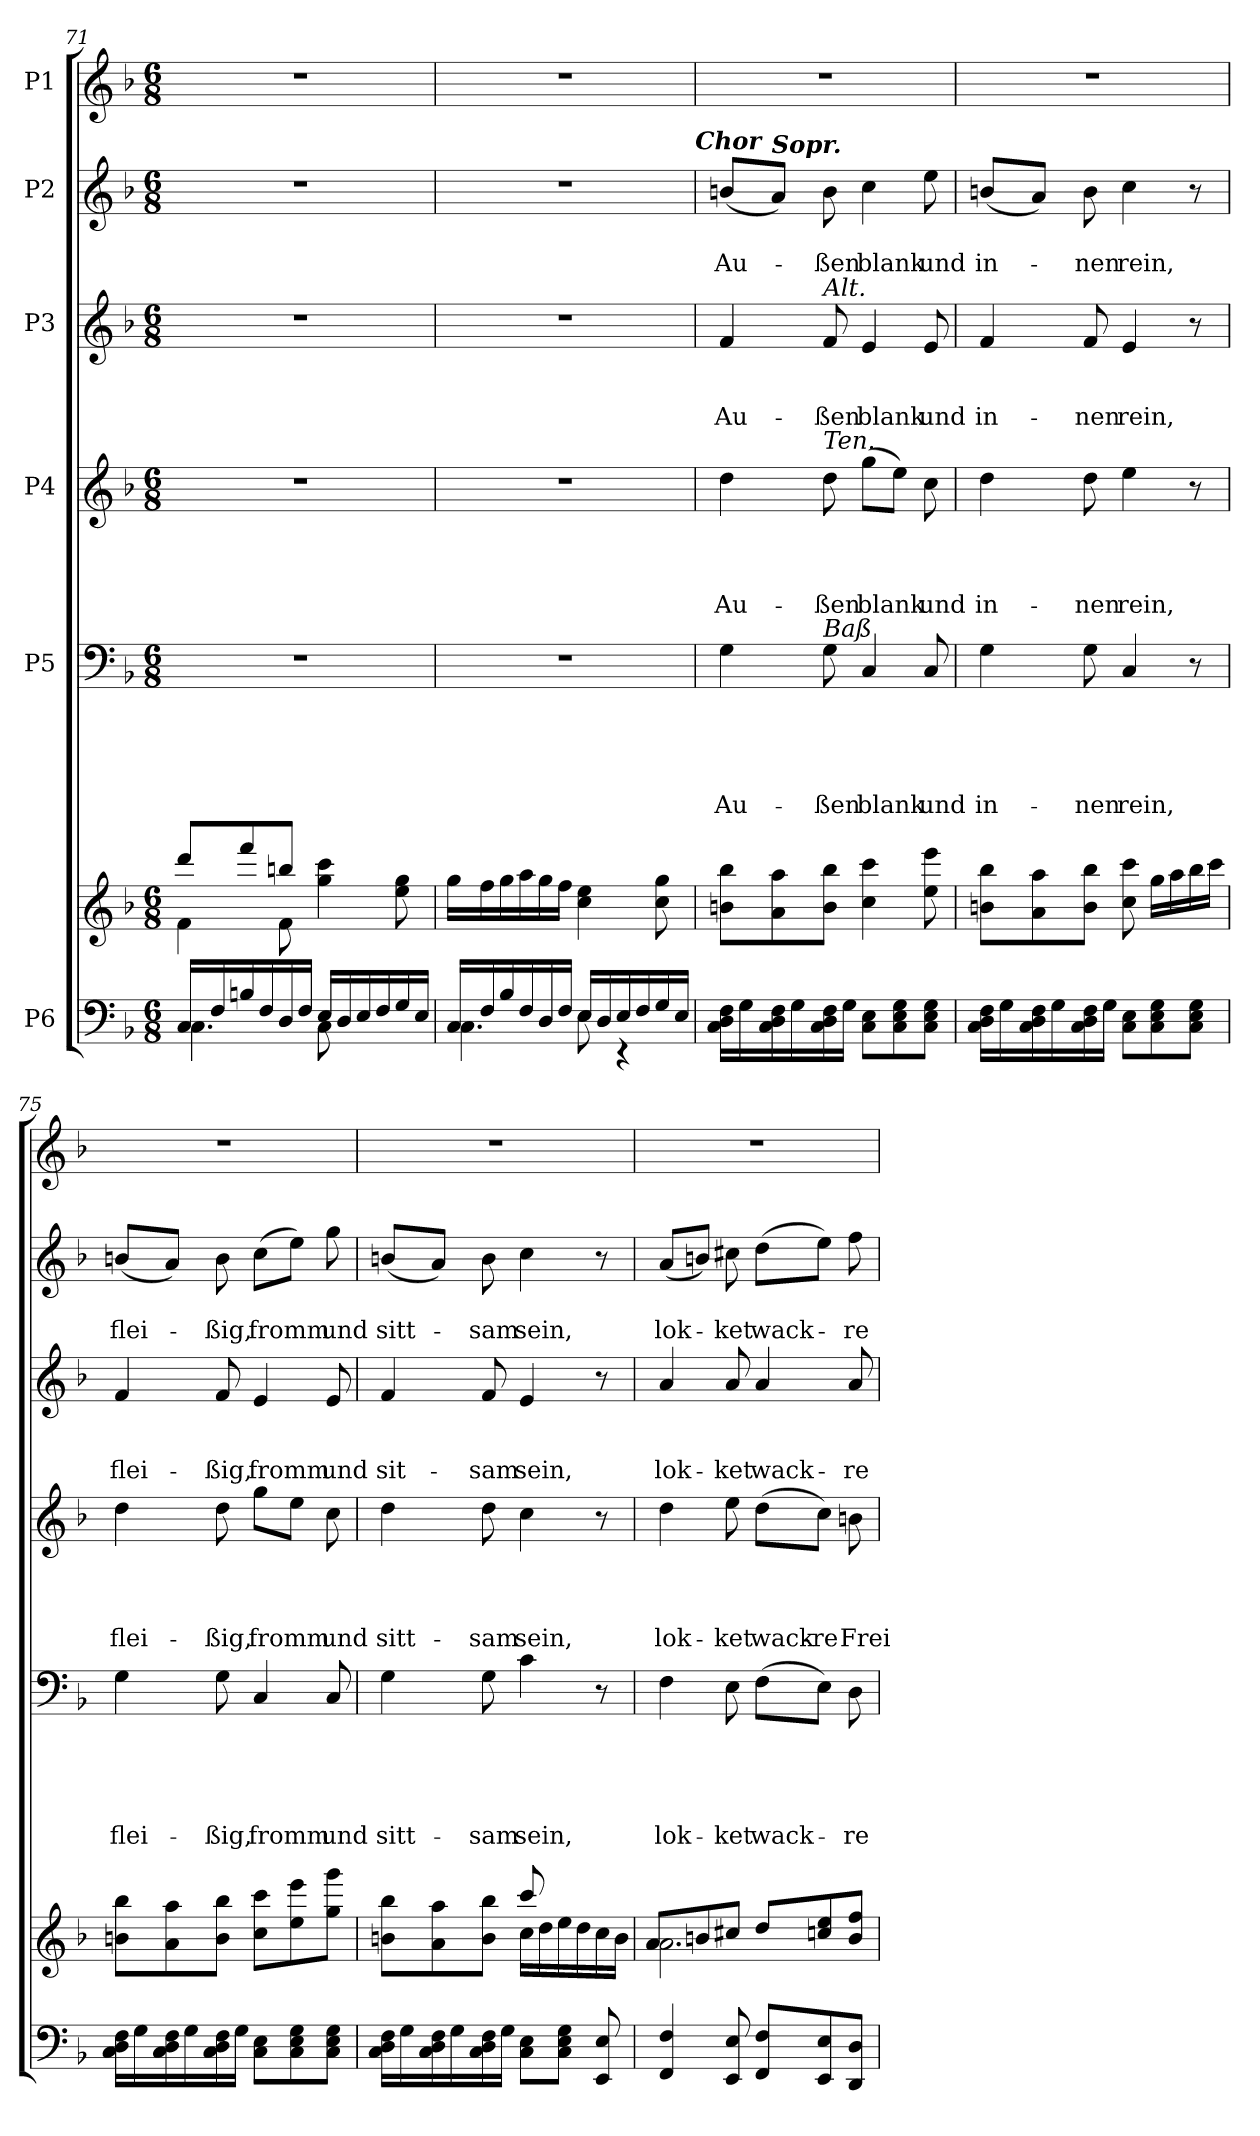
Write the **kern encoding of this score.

**kern	**kern	**kern	**text	**text	**text	**text	**text	**kern	**text	**text	**text	**text	**kern	**text	**text	**text	**kern	**text	**text	**kern
*part6	*part6	*part5	*part5	*part5	*part5	*part5	*part5	*part4	*part4	*part4	*part4	*part4	*part3	*part3	*part3	*part3	*part2	*part2	*part2	*part1
*staff7	*staff6	*staff5	*staff5	*staff5	*staff5	*staff5	*staff5	*staff4	*staff4	*staff4	*staff4	*staff4	*staff3	*staff3	*staff3	*staff3	*staff2	*staff2	*staff2	*staff1
*I"P6	*	*I"P5	*	*	*	*	*	*I"P4	*	*	*	*	*I"P3	*	*	*	*I"P2	*	*	*I"P1
*clefF4	*clefG2	*clefF4	*	*	*	*	*	*clefG2	*	*	*	*	*clefG2	*	*	*	*clefG2	*	*	*clefG2
*	*	*	*	*	*	*	*	*ITrd7c12	*	*	*	*	*	*	*	*	*	*	*	*
*k[b-]	*k[b-]	*k[b-]	*	*	*	*	*	*k[b-]	*	*	*	*	*k[b-]	*	*	*	*k[b-]	*	*	*k[b-]
*F:	*F:	*F:	*	*	*	*	*	*F:	*	*	*	*	*F:	*	*	*	*F:	*	*	*F:
*M6/8	*M6/8	*M6/8	*	*	*	*	*	*M6/8	*	*	*	*	*M6/8	*	*	*	*M6/8	*	*	*M6/8
=71	=71	=71	=71	=71	=71	=71	=71	=71	=71	=71	=71	=71	=71	=71	=71	=71	=71	=71	=71	=71
*^	*^	*	*	*	*	*	*	*	*	*	*	*	*	*	*	*	*	*	*	*
!	!	!	!	!LO:N:vis=1	!	!	!	!	!	!LO:N:vis=1	!	!	!	!	!LO:N:vis=1	!	!	!	!LO:N:vis=1	!	!	!LO:N:vis=1
16C/LL	4.C\	4f\	8ddd/L	2.r	.	.	.	.	.	2.r	.	.	.	.	2.r	.	.	.	2.r	.	.	2.r
16F/	.	.	.	.	.	.	.	.	.	.	.	.	.	.	.	.	.	.	.	.	.	.
16Bn/	.	.	8fff/	.	.	.	.	.	.	.	.	.	.	.	.	.	.	.	.	.	.	.
16F/	.	.	.	.	.	.	.	.	.	.	.	.	.	.	.	.	.	.	.	.	.	.
16D/	.	8f\	8bbn/J	.	.	.	.	.	.	.	.	.	.	.	.	.	.	.	.	.	.	.
16F/JJ	.	.	.	.	.	.	.	.	.	.	.	.	.	.	.	.	.	.	.	.	.	.
16E/LL	8C\	4.ryy	4gg\ 4ccc\	.	.	.	.	.	.	.	.	.	.	.	.	.	.	.	.	.	.	.
16D/	.	.	.	.	.	.	.	.	.	.	.	.	.	.	.	.	.	.	.	.	.	.
16E/	4ryy	.	.	.	.	.	.	.	.	.	.	.	.	.	.	.	.	.	.	.	.	.
16F/	.	.	.	.	.	.	.	.	.	.	.	.	.	.	.	.	.	.	.	.	.	.
16G/	.	.	8ee\ 8gg\	.	.	.	.	.	.	.	.	.	.	.	.	.	.	.	.	.	.	.
16E/JJ	.	.	.	.	.	.	.	.	.	.	.	.	.	.	.	.	.	.	.	.	.	.
=72	=72	=72	=72	=72	=72	=72	=72	=72	=72	=72	=72	=72	=72	=72	=72	=72	=72	=72	=72	=72	=72	=72
!	!	!	!	!LO:N:vis=1	!	!	!	!	!	!LO:N:vis=1	!	!	!	!	!LO:N:vis=1	!	!	!	!LO:N:vis=1	!	!	!LO:N:vis=1
16C/LL	4.C\	2.ryy	16gg\LL	2.r	.	.	.	.	.	2.r	.	.	.	.	2.r	.	.	.	2.r	.	.	2.r
16F/	.	.	16ff\	.	.	.	.	.	.	.	.	.	.	.	.	.	.	.	.	.	.	.
16B-/	.	.	16gg\	.	.	.	.	.	.	.	.	.	.	.	.	.	.	.	.	.	.	.
16F/	.	.	16aa\	.	.	.	.	.	.	.	.	.	.	.	.	.	.	.	.	.	.	.
16D/	.	.	16gg\	.	.	.	.	.	.	.	.	.	.	.	.	.	.	.	.	.	.	.
16F/JJ	.	.	16ff\JJ	.	.	.	.	.	.	.	.	.	.	.	.	.	.	.	.	.	.	.
16E/LL	8E\	.	4cc\ 4ee\	.	.	.	.	.	.	.	.	.	.	.	.	.	.	.	.	.	.	.
16D/	.	.	.	.	.	.	.	.	.	.	.	.	.	.	.	.	.	.	.	.	.	.
16E/	4rEE	.	.	.	.	.	.	.	.	.	.	.	.	.	.	.	.	.	.	.	.	.
16F/	.	.	.	.	.	.	.	.	.	.	.	.	.	.	.	.	.	.	.	.	.	.
16G/	.	.	8cc\ 8gg\	.	.	.	.	.	.	.	.	.	.	.	.	.	.	.	.	.	.	.
16E/JJ	.	.	.	.	.	.	.	.	.	.	.	.	.	.	.	.	.	.	.	.	.	.
!	!	!	!	!	!	!	!	!	!	!	!	!	!	!	!	!	!	!	!LO:TX:a:Bi:t=Chor	!	!	!
!!LO:LB:g=z
=73	=73	=73	=73	=73	=73	=73	=73	=73	=73	=73	=73	=73	=73	=73	=73	=73	=73	=73	=73	=73	=73	=73
!	!	!	!	!	!	!	!	!	!LO:LY:b	!	!	!	!	!LO:LY:b	!	!	!	!LO:LY:b	!	!	!LO:LY:b	!LO:N:vis=1
16C\ 16D\ 16F\LL	2.ryy	2.ryy	8bn\ 8bb-\L	4G\	.	.	.	.	Au-	4d\	.	.	.	Au-	4f/	.	.	Au-	(<8bn/L	.	Au-	2.r
16G\	.	.	.	.	.	.	.	.	.	.	.	.	.	.	.	.	.	.	.	.	.	.
!	!	!	!	!	!	!	!	!	!	!	!	!	!	!	!	!	!	!	!LO:TX:a:Bi:t=Sopr.	!	!	!
16C\ 16D\ 16F\	.	.	8a\ 8aa\	.	.	.	.	.	.	.	.	.	.	.	.	.	.	.	8a/J)	.	.	.
16G\	.	.	.	.	.	.	.	.	.	.	.	.	.	.	.	.	.	.	.	.	.	.
!	!	!	!	!	!	!	!	!	!	!	!	!	!	!	!LO:TX:a:i:t=Alt.	!	!	!	!	!	!	!
!	!	!	!	!	!	!	!	!	!	!LO:TX:a:i:t=Ten.	!	!	!	!	!	!	!	!	!	!	!	!
!	!	!	!	!LO:TX:a:i:t=Baß	!	!	!	!	!	!	!	!	!	!	!	!	!	!	!	!	!	!
!	!	!	!	!	!	!	!	!	!LO:LY:b	!	!	!	!	!LO:LY:b	!	!	!	!LO:LY:b	!	!	!LO:LY:b	!
16C\ 16D\ 16F\	.	.	8b\ 8bb-\J	8G\	.	.	.	.	-ßen	8d\	.	.	.	-ßen	8f/	.	.	-ßen	8b\	.	-ßen	.
16G\JJ	.	.	.	.	.	.	.	.	.	.	.	.	.	.	.	.	.	.	.	.	.	.
!	!	!	!	!	!	!	!	!	!LO:LY:b	!	!	!	!	!LO:LY:b	!	!	!	!LO:LY:b	!	!	!LO:LY:b	!
8C\ 8E\L	.	.	4cc\ 4ccc\	4C/	.	.	.	.	blank	(>8g\L	.	.	.	blank	4e/	.	.	blank	4cc\	.	blank	.
8C\ 8E\ 8G\	.	.	.	.	.	.	.	.	.	8e\J)	.	.	.	.	.	.	.	.	.	.	.	.
!	!	!	!	!	!	!	!	!	!LO:LY:b	!	!	!	!	!LO:LY:b	!	!	!	!LO:LY:b	!	!	!LO:LY:b	!
8C\ 8E\ 8G\J	.	.	8ee\ 8eee\	8C/	.	.	.	.	und	8c\	.	.	.	und	8e/	.	.	und	8ee\	.	und	.
=74	=74	=74	=74	=74	=74	=74	=74	=74	=74	=74	=74	=74	=74	=74	=74	=74	=74	=74	=74	=74	=74	=74
!	!	!	!	!	!	!	!	!	!LO:LY:b	!	!	!	!	!LO:LY:b	!	!	!	!LO:LY:b	!	!	!LO:LY:b	!LO:N:vis=1
16C\ 16D\ 16F\LL	2.ryy	2.ryy	8bn\ 8bb-\L	4G\	.	.	.	.	in-	4d\	.	.	.	in-	4f/	.	.	in-	(<8bn/L	.	in-	2.r
16G\	.	.	.	.	.	.	.	.	.	.	.	.	.	.	.	.	.	.	.	.	.	.
16C\ 16D\ 16F\	.	.	8a\ 8aa\	.	.	.	.	.	.	.	.	.	.	.	.	.	.	.	8a/J)	.	.	.
16G\	.	.	.	.	.	.	.	.	.	.	.	.	.	.	.	.	.	.	.	.	.	.
!	!	!	!	!	!	!	!	!	!LO:LY:b	!	!	!	!	!LO:LY:b	!	!	!	!LO:LY:b	!	!	!LO:LY:b	!
16C\ 16D\ 16F\	.	.	8b\ 8bb-\J	8G\	.	.	.	.	-nen	8d\	.	.	.	-nen	8f/	.	.	-nen	8b\	.	-nen	.
16G\JJ	.	.	.	.	.	.	.	.	.	.	.	.	.	.	.	.	.	.	.	.	.	.
!	!	!	!	!	!	!	!	!	!LO:LY:b	!	!	!	!	!LO:LY:b	!	!	!	!LO:LY:b	!	!	!LO:LY:b	!
8C\ 8E\L	.	.	8cc\ 8ccc\	4C/	.	.	.	.	rein,	4e\	.	.	.	rein,	4e/	.	.	rein,	4cc\	.	rein,	.
8C\ 8E\ 8G\	.	.	16gg\LL	.	.	.	.	.	.	.	.	.	.	.	.	.	.	.	.	.	.	.
.	.	.	16aa\	.	.	.	.	.	.	.	.	.	.	.	.	.	.	.	.	.	.	.
8C\ 8E\ 8G\J	.	.	16bb-\	8r	.	.	.	.	.	8r	.	.	.	.	8r	.	.	.	8r	.	.	.
.	.	.	16ccc\JJ	.	.	.	.	.	.	.	.	.	.	.	.	.	.	.	.	.	.	.
=75	=75	=75	=75	=75	=75	=75	=75	=75	=75	=75	=75	=75	=75	=75	=75	=75	=75	=75	=75	=75	=75	=75
!	!	!	!	!	!	!	!	!	!LO:LY:b	!	!	!	!	!LO:LY:b	!	!	!	!LO:LY:b	!	!	!LO:LY:b	!LO:N:vis=1
16C\ 16D\ 16F\LL	2.ryy	2.ryy	8bn\ 8bb-\L	4G\	.	.	.	.	flei-	4d\	.	.	.	flei-	4f/	.	.	flei-	(<8bn/L	.	flei-	2.r
16G\	.	.	.	.	.	.	.	.	.	.	.	.	.	.	.	.	.	.	.	.	.	.
16C\ 16D\ 16F\	.	.	8a\ 8aa\	.	.	.	.	.	.	.	.	.	.	.	.	.	.	.	8a/J)	.	.	.
16G\	.	.	.	.	.	.	.	.	.	.	.	.	.	.	.	.	.	.	.	.	.	.
!	!	!	!	!	!	!	!	!	!LO:LY:b	!	!	!	!	!LO:LY:b	!	!	!	!LO:LY:b	!	!	!LO:LY:b	!
16C\ 16D\ 16F\	.	.	8b\ 8bb-\J	8G\	.	.	.	.	-ßig,	8d\	.	.	.	-ßig,	8f/	.	.	-ßig,	8b\	.	-ßig,	.
16G\JJ	.	.	.	.	.	.	.	.	.	.	.	.	.	.	.	.	.	.	.	.	.	.
!	!	!	!	!	!	!	!	!	!LO:LY:b	!	!	!	!	!LO:LY:b	!	!	!	!LO:LY:b	!	!	!LO:LY:b	!
8C\ 8E\L	.	.	8cc\ 8ccc\L	4C/	.	.	.	.	fromm	8g\L	.	.	.	fromm	4e/	.	.	fromm	(>8cc\L	.	fromm	.
8C\ 8E\ 8G\	.	.	8ee\ 8eee\	.	.	.	.	.	.	8e\J	.	.	.	.	.	.	.	.	8ee\J)	.	.	.
!	!	!	!	!	!	!	!	!	!LO:LY:b	!	!	!	!	!LO:LY:b	!	!	!	!LO:LY:b	!	!	!LO:LY:b	!
8C\ 8E\ 8G\J	.	.	8gg\ 8ggg\J	8C/	.	.	.	.	und	8c\	.	.	.	und	8e/	.	.	und	8gg\	.	und	.
!!LO:PB:g=z
=76	=76	=76	=76	=76	=76	=76	=76	=76	=76	=76	=76	=76	=76	=76	=76	=76	=76	=76	=76	=76	=76	=76
!	!	!	!	!	!	!	!	!	!LO:LY:b	!	!	!	!	!LO:LY:b	!	!	!	!LO:LY:b	!	!	!LO:LY:b	!LO:N:vis=1
16C\ 16D\ 16F\LL	2.ryy	4.ryy	8bn\ 8bb-\L	4G\	.	.	.	.	sitt-	4d\	.	.	.	sitt-	4f/	.	.	sit-	(<8bn/L	.	sitt-	2.r
16G\	.	.	.	.	.	.	.	.	.	.	.	.	.	.	.	.	.	.	.	.	.	.
16C\ 16D\ 16F\	.	.	8a\ 8aa\	.	.	.	.	.	.	.	.	.	.	.	.	.	.	.	8a/J)	.	.	.
16G\	.	.	.	.	.	.	.	.	.	.	.	.	.	.	.	.	.	.	.	.	.	.
!	!	!	!	!	!	!	!	!	!LO:LY:b	!	!	!	!	!LO:LY:b	!	!	!	!LO:LY:b	!	!	!LO:LY:b	!
16C\ 16D\ 16F\	.	.	8b\ 8bb-\J	8G\	.	.	.	.	-sam	8d\	.	.	.	-sam	8f/	.	.	-sam	8b\	.	-sam	.
16G\JJ	.	.	.	.	.	.	.	.	.	.	.	.	.	.	.	.	.	.	.	.	.	.
!	!	!	!	!	!	!	!	!	!LO:LY:b	!	!	!	!	!LO:LY:b	!	!	!	!LO:LY:b	!	!	!LO:LY:b	!
8C\ 8E\L	.	8ccc/	16cc\LL	4c\	.	.	.	.	sein,	4c\	.	.	.	sein,	4e/	.	.	sein,	4cc\	.	sein,	.
.	.	.	16dd\	.	.	.	.	.	.	.	.	.	.	.	.	.	.	.	.	.	.	.
8C\ 8E\ 8G\J	.	4ryy	16ee\	.	.	.	.	.	.	.	.	.	.	.	.	.	.	.	.	.	.	.
.	.	.	16dd\	.	.	.	.	.	.	.	.	.	.	.	.	.	.	.	.	.	.	.
8EE/ 8E/	.	.	16cc\	8r	.	.	.	.	.	8r	.	.	.	.	8r	.	.	.	8r	.	.	.
.	.	.	16b\JJ	.	.	.	.	.	.	.	.	.	.	.	.	.	.	.	.	.	.	.
=77	=77	=77	=77	=77	=77	=77	=77	=77	=77	=77	=77	=77	=77	=77	=77	=77	=77	=77	=77	=77	=77	=77
!	!	!	!	!	!	!	!	!	!LO:LY:b	!	!	!	!	!LO:LY:b	!	!	!	!LO:LY:b	!	!	!LO:LY:b	!LO:N:vis=1
4FF/ 4F/	2.ryy	2.a\	8a/L	4F\	.	.	.	.	lok-	4d\	.	.	.	lok-	4a/	.	.	lok-	(<8a/L	.	lok-	2.r
.	.	.	8bn/	.	.	.	.	.	.	.	.	.	.	.	.	.	.	.	8bn/J)	.	.	.
!	!	!	!	!	!	!	!	!	!LO:LY:b	!	!	!	!	!LO:LY:b	!	!	!	!LO:LY:b	!	!	!LO:LY:b	!
8EE/ 8E/	.	.	8cc#X/J	8E\	.	.	.	.	-ket	8e\	.	.	.	-ket	8a/	.	.	-ket	8cc#X\	.	-ket	.
!	!	!	!	!	!	!	!	!	!LO:LY:b	!	!	!	!	!LO:LY:b	!	!	!	!LO:LY:b	!	!	!LO:LY:b	!
8FF/ 8F/L	.	.	8dd/L	(>8F\L	.	.	.	.	wack-	(>8d\L	.	.	.	wack-	4a/	.	.	wack-	(>8dd\L	.	wack-	.
!	!	!	!	!	!	!	!	!	!	!	!	!	!	!LO:LY:b	!	!	!	!	!	!	!	!
8EE/ 8E/	.	.	8ccn/ 8ee/	8E\J)	.	.	.	.	.	8c\J)	.	.	.	-re	.	.	.	.	8ee\J)	.	.	.
!	!	!	!	!	!	!	!	!	!LO:LY:b	!	!	!	!	!LO:LY:b	!	!	!	!LO:LY:b	!	!	!LO:LY:b	!
8DD/ 8D/J	.	.	8b/ 8ff/J	8D\	.	.	.	.	-re	8Bn\	.	.	.	Frei-	8a/	.	.	-re	8ff\	.	-re	.
*v	*v	*	*	*	*	*	*	*	*	*	*	*	*	*	*	*	*	*	*	*	*	*
*	*v	*v	*	*	*	*	*	*	*	*	*	*	*	*	*	*	*	*	*	*	*
=	=	=	=	=	=	=	=	=	=	=	=	=	=	=	=	=	=	=	=	=
*-	*-	*-	*-	*-	*-	*-	*-	*-	*-	*-	*-	*-	*-	*-	*-	*-	*-	*-	*-	*-
